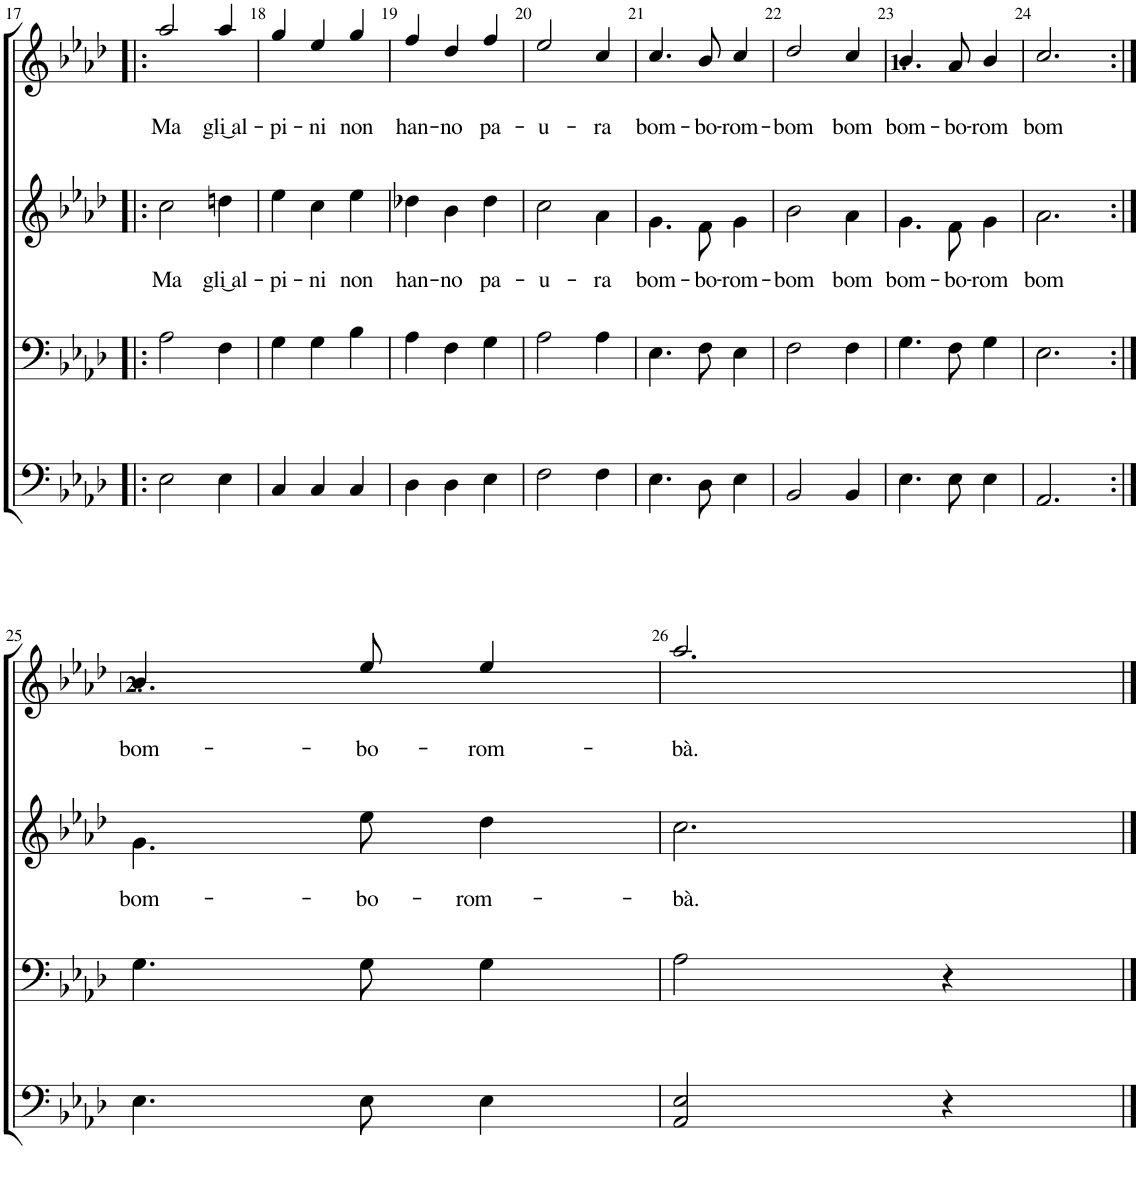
**kern	**kern	**kern	**text	**kern	**text
*part4	*part3	*part2	*part2	*part1	*part1
*staff4	*staff3	*staff2	*staff2	*staff1	*staff1
*I"Basso	*I"Baritono	*I"Tenore 2	*	*I"Tenore 1	*
*I'B	*	*	*	*	*
!!LO:PB:g=z
*clefF4	*clefF4	*clefG2	*	*clefG2	*
*k[b-e-a-d-]	*k[b-e-a-d-]	*k[b-e-a-d-]	*	*k[b-e-a-d-]	*
*M3/4	*M3/4	*M3/4	*	*M3/4	*
=17!|:	=17!|:	=17!|:	=17!|:	=17!|:	=17!|:
!	!	!	!LO:LY:b	!	!LO:LY:b
2E-\	2A-\	2cc\	Ma	2aa-/	Ma
!	!	!	!LO:LY:b	!	!LO:LY:b
4E-\	4F\	4ddn\	gli͜ al-	4aa-/	gli͜ al-
=18	=18	=18	=18	=18	=18
!	!	!	!LO:LY:b	!	!LO:LY:b
4C/	4G\	4ee-\	-pi-	4gg/	-pi-
!	!	!	!LO:LY:b	!	!LO:LY:b
4C/	4G\	4cc\	-ni	4ee-/	-ni
!	!	!	!LO:LY:b	!	!LO:LY:b
4C/	4B-\	4ee-\	non	4gg/	non
=19	=19	=19	=19	=19	=19
!	!	!	!LO:LY:b	!	!LO:LY:b
4D-\	4A-\	4dd-X\	han-	4ff/	han-
!	!	!	!LO:LY:b	!	!LO:LY:b
4D-\	4F\	4b-\	-no	4dd-/	-no
!	!	!	!LO:LY:b	!	!LO:LY:b
4E-\	4G\	4dd-\	pa-	4ff/	pa-
=20	=20	=20	=20	=20	=20
!	!	!	!LO:LY:b	!	!LO:LY:b
2F\	2A-\	2cc\	-u-	2ee-/	-u-
!	!	!	!LO:LY:b	!	!LO:LY:b
4F\	4A-\	4a-\	-ra	4cc/	-ra
=21	=21	=21	=21	=21	=21
!	!	!	!LO:LY:b	!	!LO:LY:b
4.E-\	4.E-\	4.g\	bom-	4.cc/	bom-
!	!	!	!LO:LY:b	!	!LO:LY:b
8D-\	8F\	8f\	-bo-	8b-/	-bo-
!	!	!	!LO:LY:b	!	!LO:LY:b
4E-\	4E-\	4g\	-rom-	4cc/	-rom-
=22	=22	=22	=22	=22	=22
!	!	!	!LO:LY:b	!	!LO:LY:b
2BB-/	2F\	2b-\	-bom	2dd-/	-bom
!	!	!	!LO:LY:b	!	!LO:LY:b
4BB-/	4F\	4a-\	bom	4cc/	bom
=23	=23	=23	=23	=23	=23
!	!	!	!LO:LY:b	!	!LO:LY:b
4.E-\	4.G\	4.g\	bom-	4.b-/	bom-
!	!	!	!LO:LY:b	!	!LO:LY:b
8E-\	8F\	8f\	-bo-	8a-/	-bo-
!	!	!	!LO:LY:b	!	!LO:LY:b
4E-\	4G\	4g\	-rom	4b-/	-rom
=24	=24	=24	=24	=24	=24
!	!	!	!LO:LY:b	!	!LO:LY:b
2.AA-/	2.E-\	2.a-\	bom	2.cc/	bom
!!LO:LB:g=z
=25:|!	=25:|!	=25:|!	=25:|!	=25:|!	=25:|!
!	!	!	!LO:LY:b	!	!LO:LY:b
4.E-\	4.G\	4.g\	bom-	4.b-/	bom-
!	!	!	!LO:LY:b	!	!LO:LY:b
8E-\	8G\	8ee-\	-bo-	8ee-/	-bo-
!	!	!	!LO:LY:b	!	!LO:LY:b
4E-\	4G\	4dd-\	-rom-	4ee-/	-rom-
=26	=26	=26	=26	=26	=26
!	!	!	!LO:LY:b	!	!LO:LY:b
2AA-/ 2E-/	2A-\	2.cc\	-bà.	2.aa-/	-bà.
4r	4r	.	.	.	.
==	==	==	==	==	==
*-	*-	*-	*-	*-	*-
